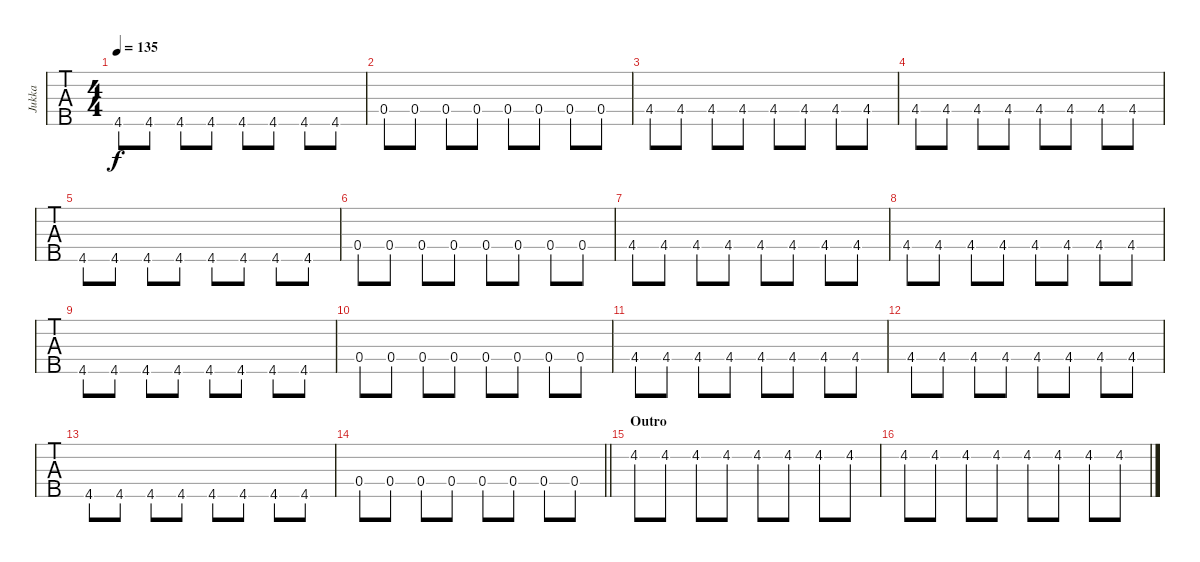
\track ("Jukka" "Jukka") {instrument electricbassfinger}
\staff {tabs}
\tuning (Eb2 Bb1 F1 C1 G0) {hide}
\ts (4 4)
\tempo 135
\clef f4
\ks c
4.5.8{dy f} 4.5.8 4.5.8 4.5.8 4.5.8 4.5.8 4.5.8 4.5.8 |
0.4.8 0.4.8 0.4.8 0.4.8 0.4.8 0.4.8 0.4.8 0.4.8 |
4.4.8 4.4.8 4.4.8 4.4.8 4.4.8 4.4.8 4.4.8 4.4.8 |
4.4.8 4.4.8 4.4.8 4.4.8 4.4.8 4.4.8 4.4.8 4.4.8 |
4.5.8 4.5.8 4.5.8 4.5.8 4.5.8 4.5.8 4.5.8 4.5.8 |
0.4.8 0.4.8 0.4.8 0.4.8 0.4.8 0.4.8 0.4.8 0.4.8 |
4.4.8 4.4.8 4.4.8 4.4.8 4.4.8 4.4.8 4.4.8 4.4.8 |
4.4.8 4.4.8 4.4.8 4.4.8 4.4.8 4.4.8 4.4.8 4.4.8 |
4.5.8 4.5.8 4.5.8 4.5.8 4.5.8 4.5.8 4.5.8 4.5.8 |
0.4.8 0.4.8 0.4.8 0.4.8 0.4.8 0.4.8 0.4.8 0.4.8 |
4.4.8 4.4.8 4.4.8 4.4.8 4.4.8 4.4.8 4.4.8 4.4.8 |
4.4.8 4.4.8 4.4.8 4.4.8 4.4.8 4.4.8 4.4.8 4.4.8 |
4.5.8 4.5.8 4.5.8 4.5.8 4.5.8 4.5.8 4.5.8 4.5.8 |
\barLineRight lightlight
0.4.8 0.4.8 0.4.8 0.4.8 0.4.8 0.4.8 0.4.8 0.4.8 |
\section ("" "Outro")
4.2.8 4.2.8 4.2.8 4.2.8 4.2.8 4.2.8 4.2.8 4.2.8 |
4.2.8 4.2.8 4.2.8 4.2.8 4.2.8 4.2.8 4.2.8 4.2.8
